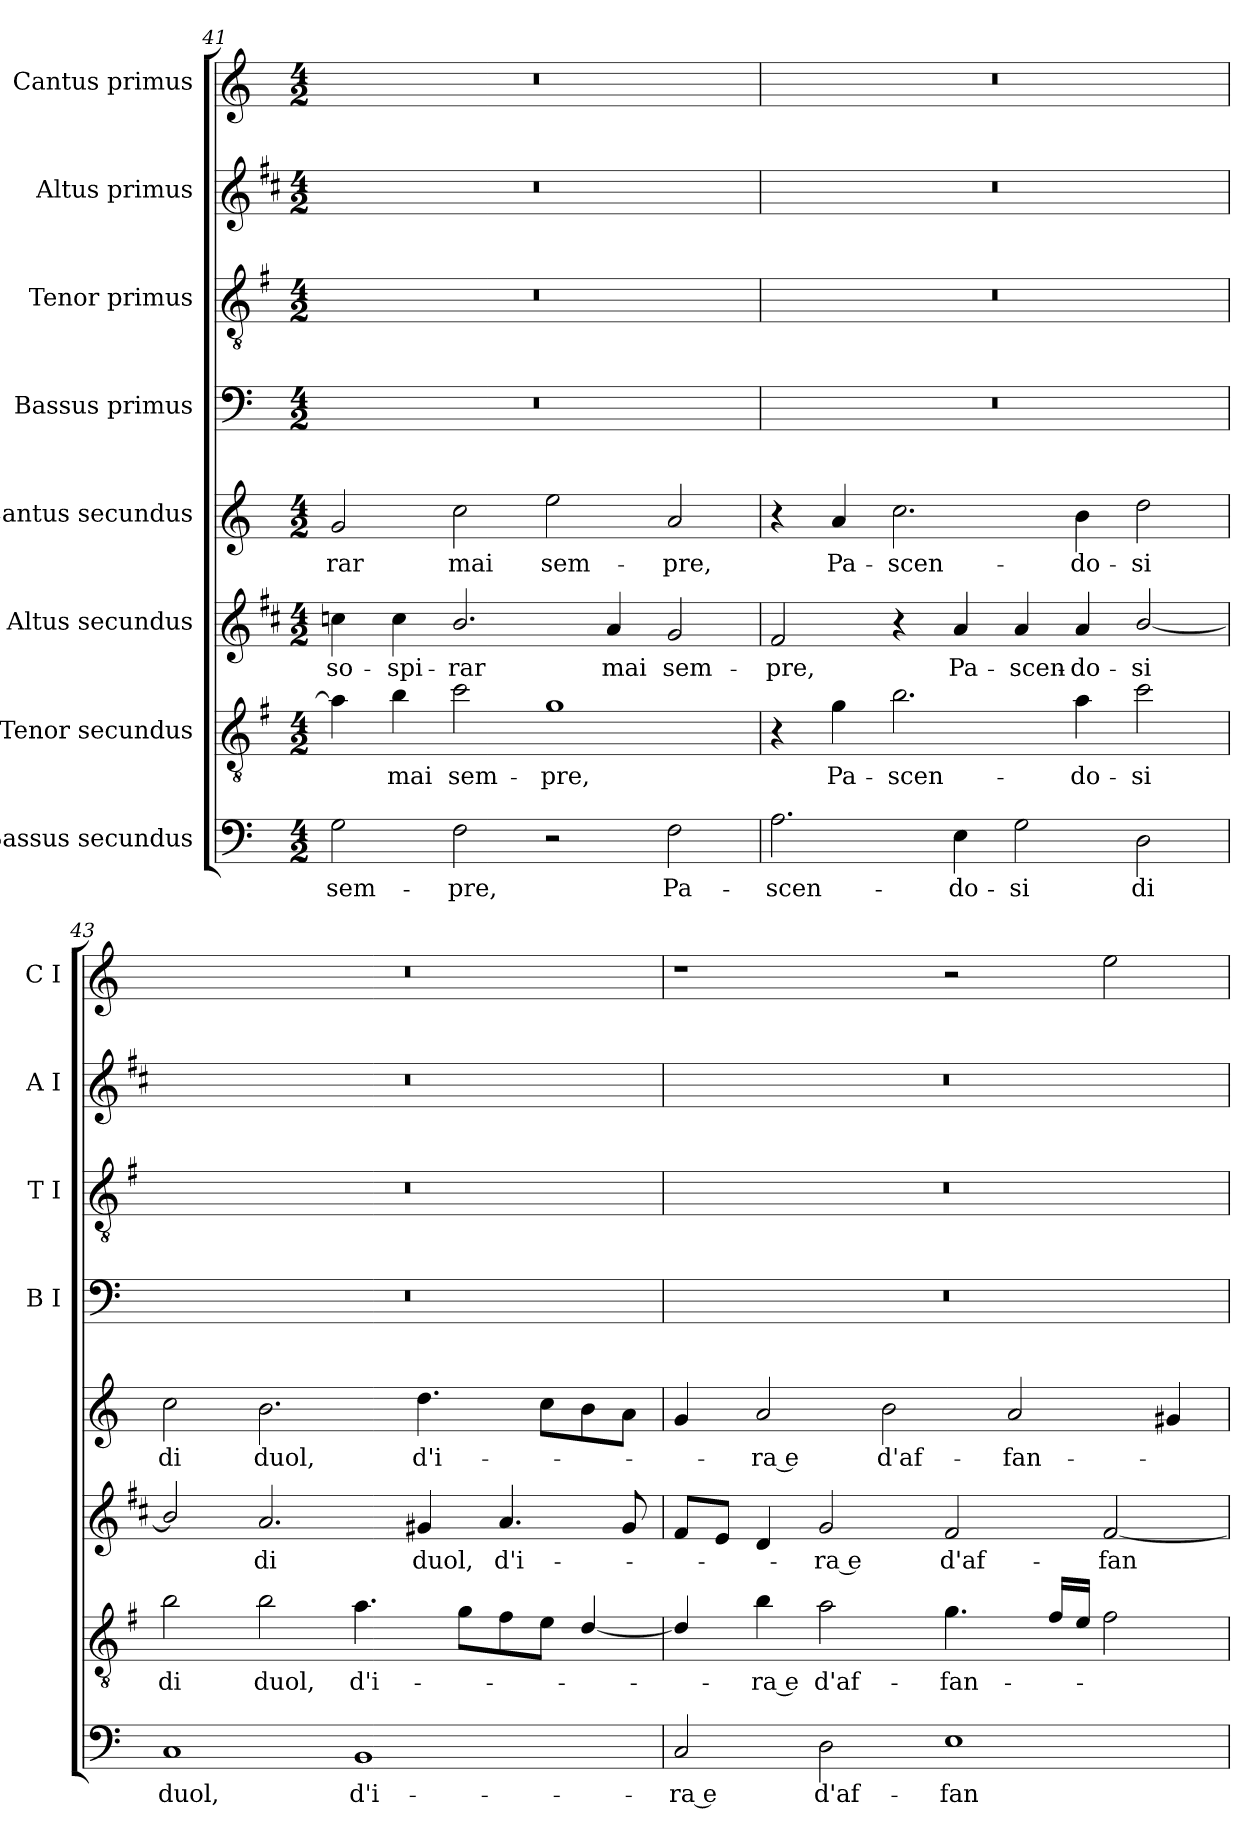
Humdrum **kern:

**kern	**text	**kern	**text	**kern	**text	**kern	**text	**kern	**kern	**kern	**kern
*part8	*part8	*part7	*part7	*part6	*part6	*part5	*part5	*part4	*part3	*part2	*part1
*staff8	*staff8	*staff7	*staff7	*staff6	*staff6	*staff5	*staff5	*staff4	*staff3	*staff2	*staff1
*I"Bassus secundus	*	*I"Tenor secundus	*	*I"Altus secundus	*	*I"Cantus secundus	*	*I"Bassus primus	*I"Tenor primus	*I"Altus primus	*I"Cantus primus
*	*	*	*	*	*	*	*	*I'B I	*I'T I	*I'A I	*I'C I
*clefF4	*	*clefGv2	*	*clefG2	*	*clefG2	*	*clefF4	*clefGv2	*clefG2	*clefG2
*	*	*ITrd4c7	*	*ITrd1c2	*	*	*	*	*ITrd4c7	*ITrd1c2	*
*k[]	*	*k[]	*	*k[]	*	*k[]	*	*k[]	*k[]	*k[]	*k[]
*C:	*	*C:	*	*C:	*	*C:	*	*C:	*C:	*C:	*C:
*M4/2	*	*M4/2	*	*M4/2	*	*M4/2	*	*M4/2	*M4/2	*M4/2	*M4/2
=41	=41	=41	=41	=41	=41	=41	=41	=41	=41	=41	=41
!	!LO:LY:b	!	!	!	!LO:LY:b	!	!LO:LY:b	!	!	!	!
2G\	sem-	4d\]	.	4b-X\	so-	2g/	-rar	0r	0r	0r	0r
!	!	!	!LO:LY:b	!	!LO:LY:b	!	!	!	!	!	!
.	.	4e\	mai	4b-\	-spi-	.	.	.	.	.	.
!	!LO:LY:b	!	!LO:LY:b	!	!LO:LY:b	!	!LO:LY:b	!	!	!	!
2F\	-pre,	2f\	sem-	2.a/	-rar	2cc\	mai	.	.	.	.
!	!	!	!LO:LY:b	!	!	!	!LO:LY:b	!	!	!	!
2r	.	1c	-pre,	.	.	2ee\	sem-	.	.	.	.
!	!	!	!	!	!LO:LY:b	!	!	!	!	!	!
.	.	.	.	4g/	mai	.	.	.	.	.	.
!	!LO:LY:b	!	!	!	!LO:LY:b	!	!LO:LY:b	!	!	!	!
2F\	Pa-	.	.	2f/	sem-	2a/	-pre,	.	.	.	.
=42	=42	=42	=42	=42	=42	=42	=42	=42	=42	=42	=42
!	!LO:LY:b	!	!	!	!LO:LY:b	!	!	!	!	!	!
2.A\	-scen-	4r	.	2e/	-pre,	4r	.	0r	0r	0r	0r
!	!	!	!LO:LY:b	!	!	!	!LO:LY:b	!	!	!	!
.	.	4c\	Pa-	.	.	4a/	Pa-	.	.	.	.
!	!	!	!LO:LY:b	!	!	!	!LO:LY:b	!	!	!	!
.	.	2.e\	-scen-	4r	.	2.cc\	-scen-	.	.	.	.
!	!LO:LY:b	!	!	!	!LO:LY:b	!	!	!	!	!	!
4E\	-do-	.	.	4g/	Pa-	.	.	.	.	.	.
!	!LO:LY:b	!	!	!	!LO:LY:b	!	!	!	!	!	!
2G\	-si	.	.	4g/	-scen-	.	.	.	.	.	.
!	!	!	!LO:LY:b	!	!LO:LY:b	!	!LO:LY:b	!	!	!	!
.	.	4d\	-do-	4g/	-do-	4b\	-do-	.	.	.	.
!	!LO:LY:b	!	!LO:LY:b	!	!LO:LY:b	!	!LO:LY:b	!	!	!	!
2D\	di	2f\	-si	[2a/	-si	2dd\	-si	.	.	.	.
=43	=43	=43	=43	=43	=43	=43	=43	=43	=43	=43	=43
!	!LO:LY:b	!	!LO:LY:b	!	!	!	!LO:LY:b	!	!	!	!
1C	duol,	2e\	di	2a/]	.	2cc\	di	0r	0r	0r	0r
!	!	!	!LO:LY:b	!	!LO:LY:b	!	!LO:LY:b	!	!	!	!
.	.	2e\	duol,	2.g/	di	2.b\	duol,	.	.	.	.
!	!LO:LY:b	!	!LO:LY:b	!	!	!	!	!	!	!	!
1BB	d'i-	4.d\	d'i-	.	.	.	.	.	.	.	.
!	!	!	!	!	!LO:LY:b	!	!LO:LY:b	!	!	!	!
.	.	.	.	4f#X/	duol,	4.dd\	d'i-	.	.	.	.
.	.	8c\L	.	.	.	.	.	.	.	.	.
!	!	!	!	!	!LO:LY:b	!	!	!	!	!	!
.	.	8B\	.	4.g/	d'i-	.	.	.	.	.	.
.	.	8A\J	.	.	.	8cc\L	.	.	.	.	.
.	.	[4G/	.	.	.	8b\	.	.	.	.	.
.	.	.	.	8f#/	.	8a\J	.	.	.	.	.
=44	=44	=44	=44	=44	=44	=44	=44	=44	=44	=44	=44
!	!LO:LY:b	!	!	!	!	!	!	!	!	!	!
2C/	-ra e	4G/]	.	8e/L	.	4g/	.	0r	0r	0r	1r
.	.	.	.	8d/J	.	.	.	.	.	.	.
!	!	!	!LO:LY:b	!	!	!	!LO:LY:b	!	!	!	!
.	.	4e\	-ra e	4c/	.	2a/	-ra e	.	.	.	.
!	!LO:LY:b	!	!LO:LY:b	!	!LO:LY:b	!	!	!	!	!	!
2D\	d'af-	2d\	d'af-	2f/	-ra e	.	.	.	.	.	.
!	!	!	!	!	!	!	!LO:LY:b	!	!	!	!
.	.	.	.	.	.	2b\	d'af-	.	.	.	.
!	!LO:LY:b	!	!LO:LY:b	!	!LO:LY:b	!	!	!	!	!	!
1E	-fan-	4.c\	-fan-	2e/	d'af-	.	.	.	.	.	2r
!	!	!	!	!	!	!	!LO:LY:b	!	!	!	!
.	.	.	.	.	.	2a/	-fan-	.	.	.	.
.	.	16B/LL	.	.	.	.	.	.	.	.	.
.	.	16A/JJ	.	.	.	.	.	.	.	.	.
!	!	!	!	!	!LO:LY:b	!	!	!	!	!	!
.	.	2B\	.	[2e/	-fan-	.	.	.	.	.	2ee\
.	.	.	.	.	.	4g#X/	.	.	.	.	.
=	=	=	=	=	=	=	=	=	=	=	=
*-	*-	*-	*-	*-	*-	*-	*-	*-	*-	*-	*-
